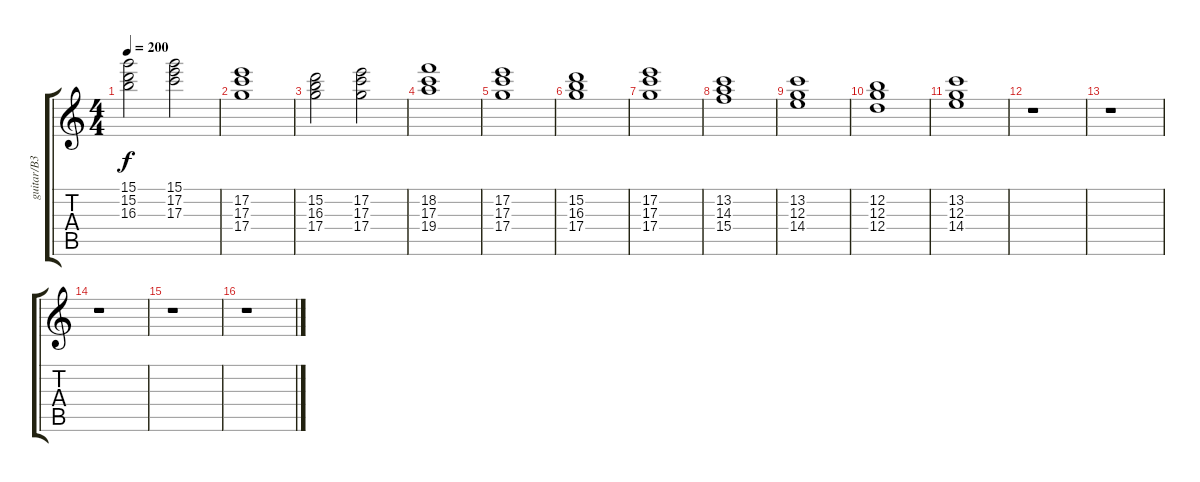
\track ("guitar/B3           " "guitar/B3 ") {instrument electricguitarmuted}
\staff {score tabs}
\tuning (E4 B3 G3 D3 A2 E2) {hide}
\ts (4 4)
\tempo 200
\clef g2
\ks c
(15.1 15.2 16.3).2{dy f} (15.1 17.2 17.3).2 |
(17.2 17.3 17.4).1 |
(15.2 16.3 17.4).2 (17.2 17.3 17.4).2 |
(18.2 17.3 19.4).1 |
(17.2 17.3 17.4).1 |
(15.2 16.3 17.4).1 |
(17.2 17.3 17.4).1 |
(13.2 14.3 15.4).1 |
(13.2 12.3 14.4).1 |
(12.2 12.3 12.4).1 |
(13.2 12.3 14.4).1 |
r.1 |
r.1 |
r.1 |
r.1 |
r.1
